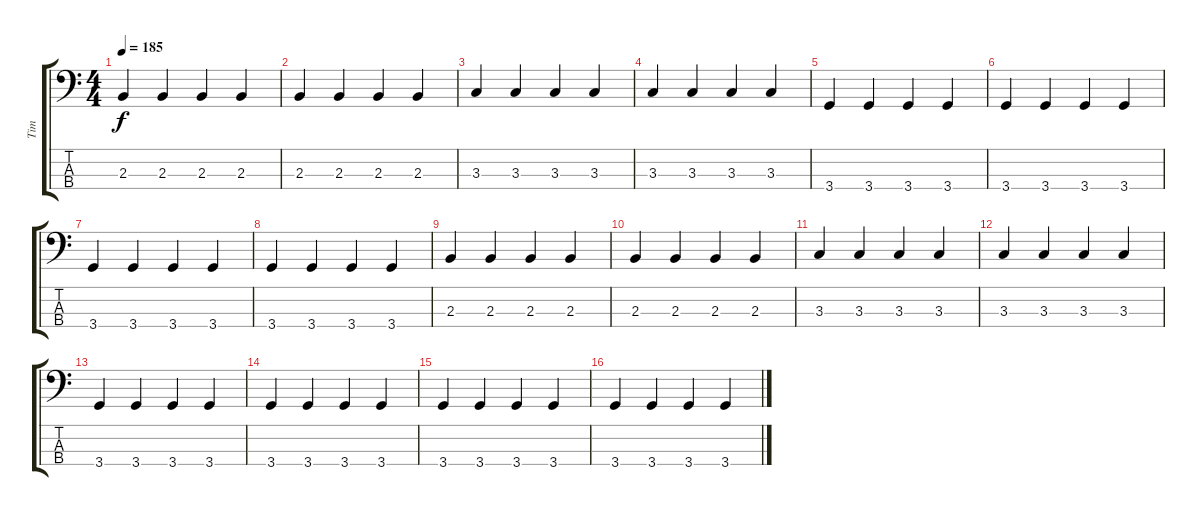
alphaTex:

\track ("Tim" "Tim") {instrument electricbasspick}
\staff {score tabs}
\tuning (G2 D2 A1 E1) {hide}
\ts (4 4)
\tempo 185
\clef f4
\ks c
2.3.4{dy f} 2.3.4 2.3.4 2.3.4 |
2.3.4 2.3.4 2.3.4 2.3.4 |
3.3.4 3.3.4 3.3.4 3.3.4 |
3.3.4 3.3.4 3.3.4 3.3.4 |
3.4.4 3.4.4 3.4.4 3.4.4 |
3.4.4 3.4.4 3.4.4 3.4.4 |
3.4.4 3.4.4 3.4.4 3.4.4 |
3.4.4 3.4.4 3.4.4 3.4.4 |
2.3.4 2.3.4 2.3.4 2.3.4 |
2.3.4 2.3.4 2.3.4 2.3.4 |
3.3.4 3.3.4 3.3.4 3.3.4 |
3.3.4 3.3.4 3.3.4 3.3.4 |
3.4.4 3.4.4 3.4.4 3.4.4 |
3.4.4 3.4.4 3.4.4 3.4.4 |
3.4.4 3.4.4 3.4.4 3.4.4 |
3.4.4 3.4.4 3.4.4 3.4.4
